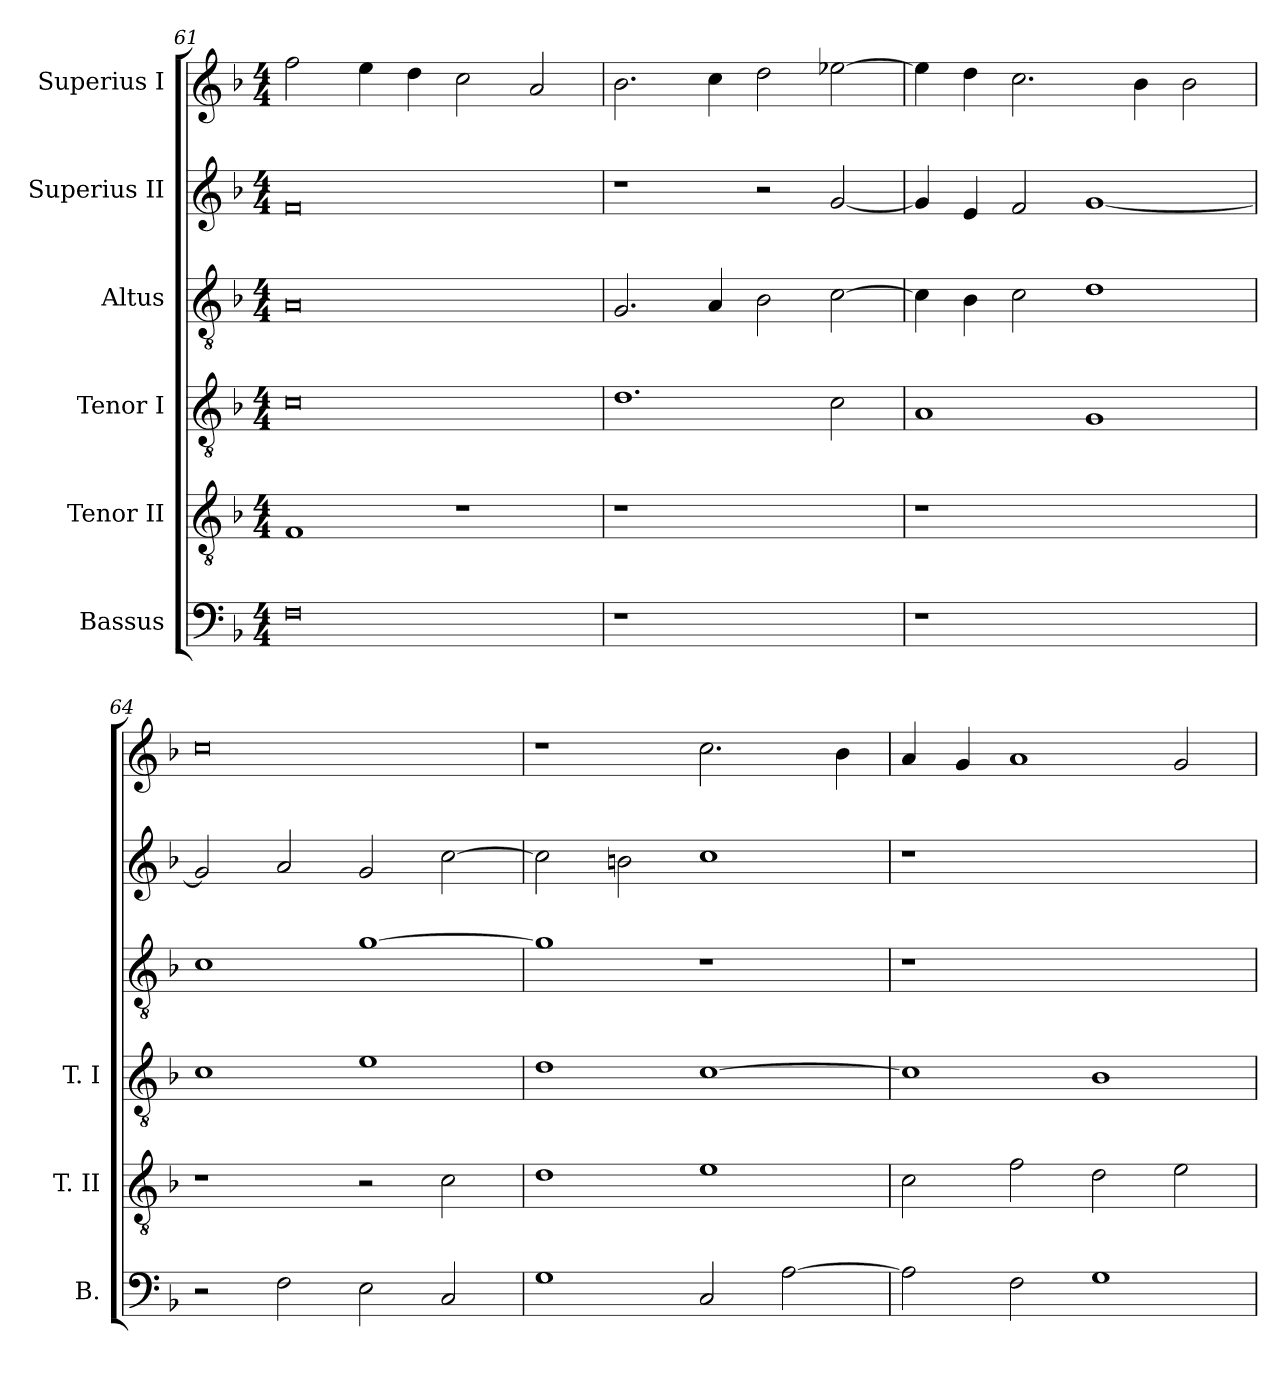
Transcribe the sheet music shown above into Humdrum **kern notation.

**kern	**kern	**kern	**kern	**kern	**kern
*part6	*part5	*part4	*part3	*part2	*part1
*staff6	*staff5	*staff4	*staff3	*staff2	*staff1
*I"Bassus	*I"Tenor II	*I"Tenor I	*I"Altus	*I"Superius II	*I"Superius I
*I'B.	*I'T. II	*I'T. I	*	*	*
*clefF4	*clefGv2	*clefGv2	*clefGv2	*clefG2	*clefG2
*	*ITrd7c12	*ITrd7c12	*ITrd7c12	*	*
*k[b-]	*k[b-]	*k[b-]	*k[b-]	*k[b-]	*k[b-]
*F:	*F:	*F:	*F:	*F:	*F:
*M4/4	*M4/4	*M4/4	*M4/4	*M4/4	*M4/4
=61	=61	=61	=61	=61	=61
0Fi	1FFi	0Ci	0AAi	0fi	2ffi\
.	.	.	.	.	4eei\
.	.	.	.	.	4ddi\
.	1r	.	.	.	2cci\
.	.	.	.	.	2ai/
=62	=62	=62	=62	=62	=62
!LO:N:vis=1	!LO:N:vis=1	!	!	!	!
1r	1r	1.Di	2.GGi/	1r	2.b-i\
.	.	.	4AAi/	.	4cci\
1ryy	1ryy	.	2BB-i\	2r	2ddi\
.	.	2Ci\	[>2Ci\	[<2gi/	[>2ee-Xi\
=63	=63	=63	=63	=63	=63
!LO:N:vis=1	!LO:N:vis=1	!	!	!	!
1r	1r	1AAi	4Ci\]	4gi/]	4ee-i\]
.	.	.	4BB-i\	4ei/	4ddi\
.	.	.	2Ci\	2fi/	2.cci\
1ryy	1ryy	1GGi	1Di	[<1gi	.
.	.	.	.	.	4b-i\
.	.	.	.	.	2b-i\
=64	=64	=64	=64	=64	=64
2r	1r	1Ci	1Ci	2gi/]	0cci
2Fi\	.	.	.	2ai/	.
2Ei\	2r	1Ei	[>1Gi	2gi/	.
2Ci/	2Ci\	.	.	[>2cci\	.
!!LO:LB:g=z
=65	=65	=65	=65	=65	=65
1Gi	1Di	1Di	1Gi]	2cci\]	1r
.	.	.	.	2bni\	.
2Ci/	1Ei	[>1Ci	1r	1cci	2.cci\
[>2Ai\	.	.	.	.	.
.	.	.	.	.	4b-i\
=66	=66	=66	=66	=66	=66
!	!	!	!LO:N:vis=1	!LO:N:vis=1	!
2Ai\]	2Ci\	1Ci]	1r	1r	4ai/
.	.	.	.	.	4gi/
2Fi\	2Fi\	.	.	.	1ai
1Gi	2Di\	1BB-i	1ryy	1ryy	.
.	2Ei\	.	.	.	2gi/
=	=	=	=	=	=
*-	*-	*-	*-	*-	*-
